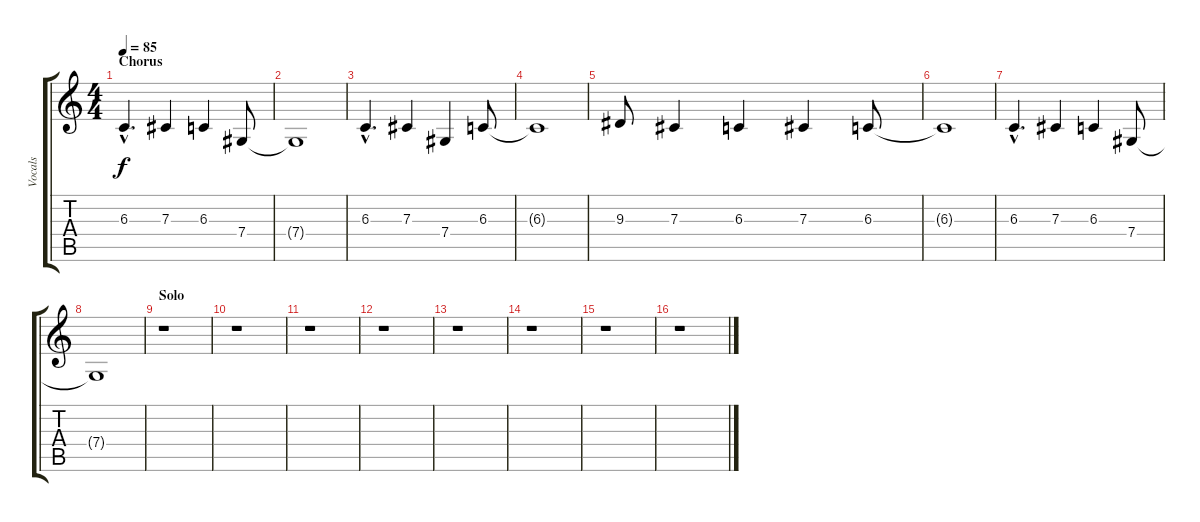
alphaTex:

\track ("Vocals" "Vocals") {instrument lead1square}
\staff {score tabs}
\tuning (Eb4 Bb3 Gb3 Db3 Ab2 Eb2) {hide}
\ts (4 4)
\section ("" "Chorus")
\tempo 85
\clef g2
\ks c
6.3{hac}.4{d dy f} 7.3.4 6.3.4 7.4.8 |
7.4{t}.1 |
6.3{hac}.4{d} 7.3.4 7.4.4 6.3.8 |
6.3{t}.1 |
9.3.8 7.3.4 6.3.4 7.3.4 6.3.8 |
6.3{t}.1 |
6.3{hac}.4{d} 7.3.4 6.3.4 7.4.8 |
7.4{t}.1 |
\section ("" "Solo")
r.1 |
r.1 |
r.1 |
r.1 |
r.1 |
r.1 |
r.1 |
r.1
